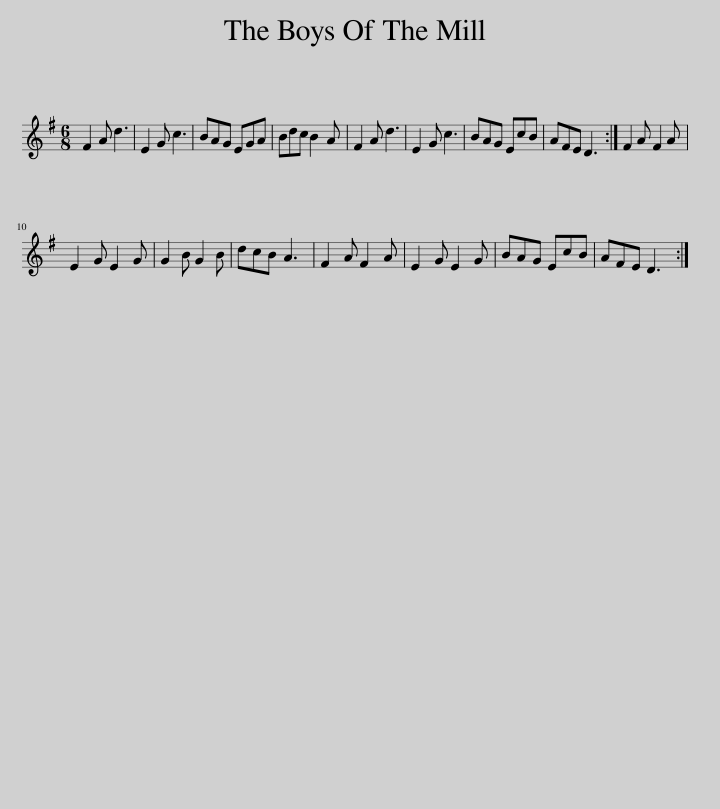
X:1
L:1/8
M:6/8
I:linebreak $
K:G
V:1 treble
V:1
 F2 A d3 | E2 G c3 | BAG EGA | Bdc B2 A | F2 A d3 | %5
 E2 G c3 | BAG EcB | AFE D3 :| F2 A F2 A |$ E2 G E2 G | %10
 G2 B G2 B | dcB A3 | F2 A F2 A | E2 G E2 G | BAG EcB | %15
 AFE D3 :| %16
